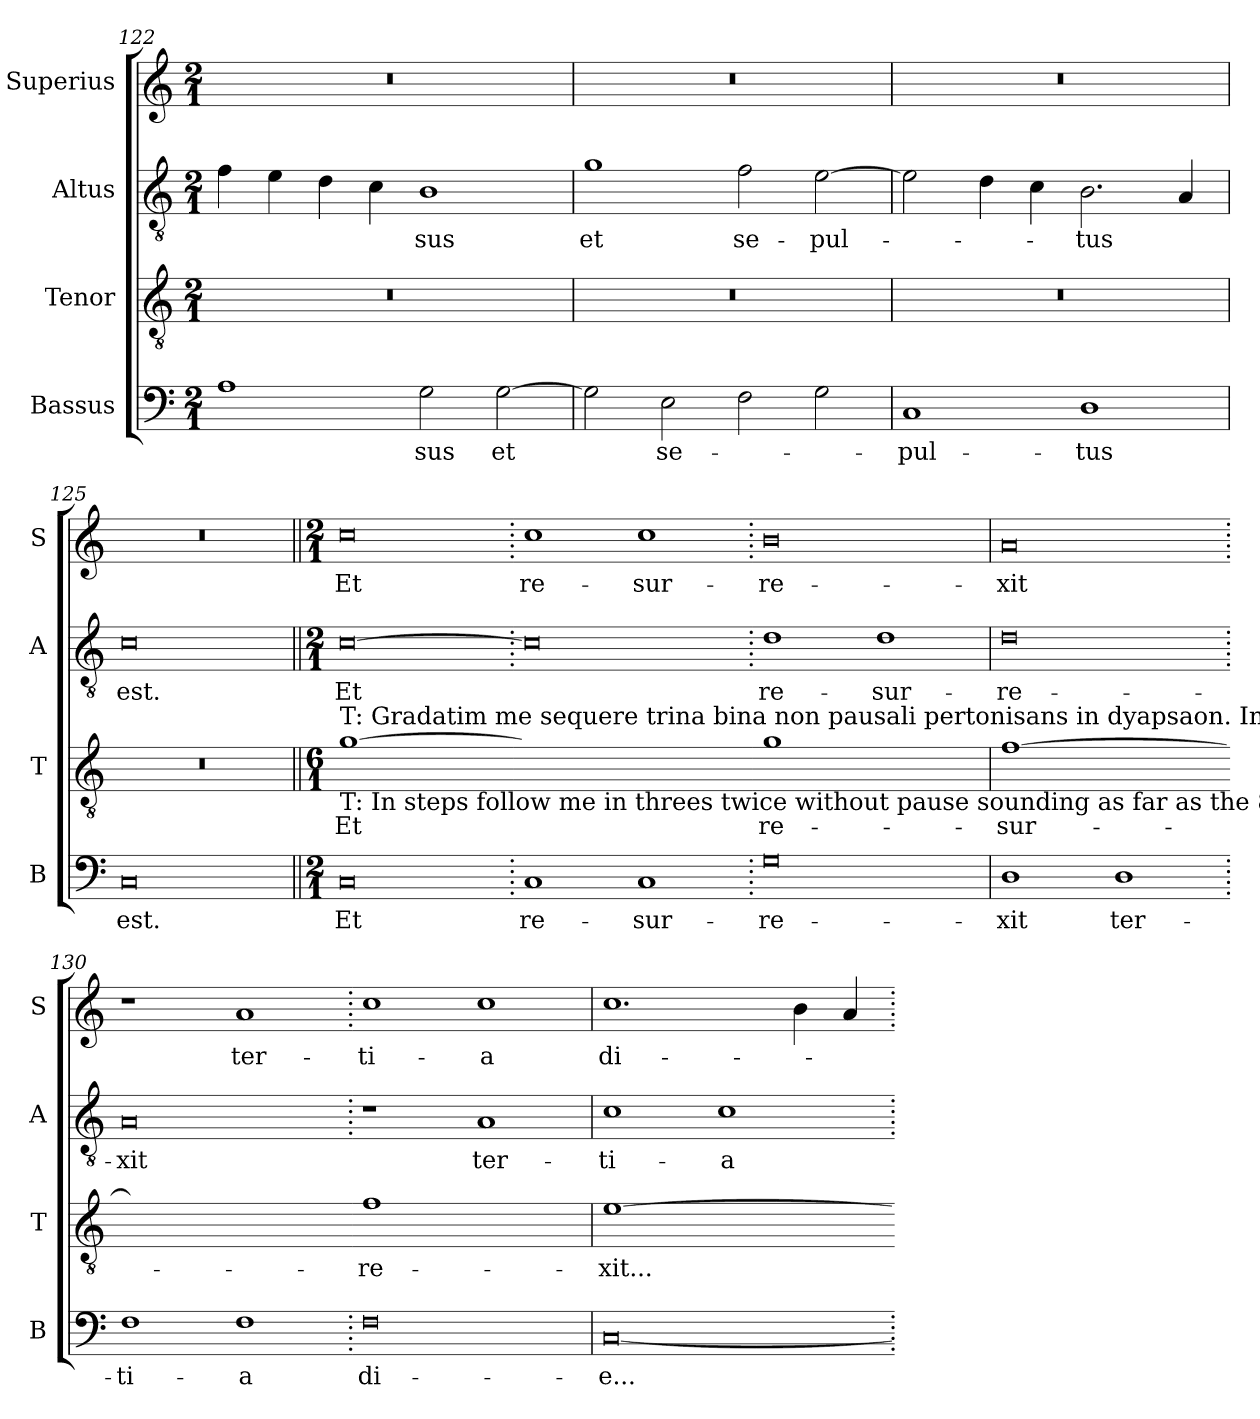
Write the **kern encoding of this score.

**kern	**text	**kern	**text	**kern	**text	**kern	**text
*part4	*part4	*part3	*part3	*part2	*part2	*part1	*part1
*staff4	*staff4	*staff3	*staff3	*staff2	*staff2	*staff1	*staff1
*I"Bassus	*	*I"Tenor	*	*I"Altus	*	*I"Superius	*
*I'B	*	*I'T	*	*I'A	*	*I'S	*
*clefF4	*	*clefGv2	*	*clefGv2	*	*clefG2	*
*k[]	*	*k[]	*	*k[]	*	*k[]	*
*M2/1	*	*M2/1	*	*M2/1	*	*M2/1	*
=122	=122	=122	=122	=122	=122	=122	=122
1A	.	0r	.	4f\	.	0r	.
.	.	.	.	4e\	.	.	.
.	.	.	.	4d\	.	.	.
.	.	.	.	4c\	.	.	.
2G\	-sus	.	.	1B	-sus	.	.
[2G\	et	.	.	.	.	.	.
=123	=123	=123	=123	=123	=123	=123	=123
2G\]	.	0r	.	1g	et	0r	.
2E\	se-	.	.	.	.	.	.
2F\	.	.	.	2f\	se-	.	.
2G\	.	.	.	[2e\	-pul-	.	.
=124	=124	=124	=124	=124	=124	=124	=124
1C	-pul-	0r	.	2e\]	.	0r	.
.	.	.	.	4d\	.	.	.
.	.	.	.	4c\	.	.	.
1D	-tus	.	.	2.B\	-tus	.	.
.	.	.	.	4A/	.	.	.
=125	=125	=125	=125	=125	=125	=125	=125
0C	est.	0r	.	0c	est.	0r	.
!!LO:LB:g=z
=126||	=126||	=126||	=126||	=126||	=126||	=126||	=126||
*M2/1	*	*M6/1	*	*M2/1	*	*M2/1	*
!	!	!LO:TX:a:t=T&colon; Gradatim me sequere trina bina non pausali pertonisans in dyapsaon. In fine sume supremum.	!	!	!	!	!
!	!	!LO:TX:b:t=T&colon; In steps follow me in threes twice without pause sounding as far as the 8ve. At the end take the highest.	!	!	!	!	!
!	!	!LO:N:vis=1	!	!	!	!	!
0C	Et	[0g	Et	[0c	Et	0cc	Et
=127.	=127.	=127-	=127.	=127.	=127.	=127.	=127.
!	!	!LO:N:vis=1	!	!	!	!	!
1C	re-	0gyy]	.	0c]	.	1cc	re-
1C	-sur-	.	.	.	.	1cc	-sur-
=128.	=128.	=128-	=128.	=128.	=128.	=128.	=128.
!	!	!LO:N:vis=1	!	!	!	!	!
0G	-re-	0g	re-	1d	re-	0b	-re-
.	.	.	.	1d	-sur-	.	.
=129	=129	=129	=129	=129	=129	=129	=129
!	!	!LO:N:vis=1	!	!	!	!	!
1D	-xit	[0f	-sur-	0d	-re-	0a	-xit
1D	ter-	.	.	.	.	.	.
=130.	=130.	=130-	=130.	=130.	=130.	=130.	=130.
!	!	!LO:N:vis=1	!	!	!	!	!
1F	-ti-	0fyy]	.	0A	-xit	1r	.
1F	-a	.	.	.	.	1a	ter-
=131.	=131.	=131-	=131.	=131.	=131.	=131.	=131.
!	!	!LO:N:vis=1	!	!	!	!	!
0F	di-	0f	-re-	1r	.	1cc	-ti-
.	.	.	.	1A	ter-	1cc	-a
=132	=132	=132	=132	=132	=132	=132	=132
!	!	!LO:N:vis=1	!	!	!	!	!
[0C	-e...	[y0e	-xit...	1c	-ti-	1.cc	di-
.	.	.	.	1c	-a	.	.
.	.	.	.	.	.	4b\	.
.	.	.	.	.	.	4a/	.
=.	=.	=-	=.	=.	=.	=.	=.
*-	*-	*-	*-	*-	*-	*-	*-
